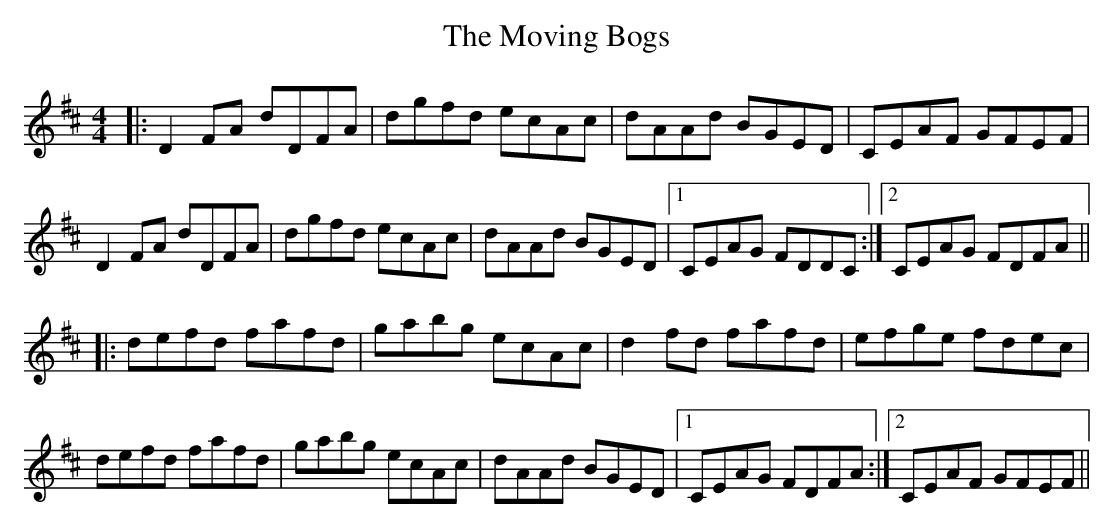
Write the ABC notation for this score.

X:1
T: The Moving Bogs
M: 4/4
L: 1/8
K: Dmaj
|:D2FA dDFA|dgfd ecAc|dAAd BGED|CEAF GFEF|
D2FA dDFA|dgfd ecAc|dAAd BGED|1 CEAG FDDC:|2 CEAG FDFA||
|:defd fafd|gabg ecAc|d2fd fafd|efge fdec|
defd fafd|gabg ecAc|dAAd BGED|1 CEAG FDFA:|2 CEAF GFEF||
